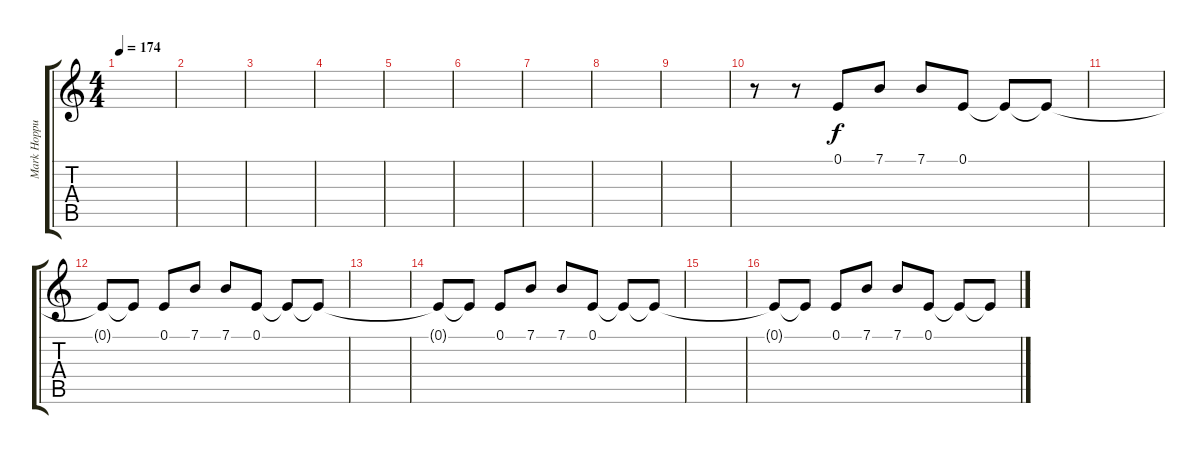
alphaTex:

\track ("Mark Hoppus - Vocals" "Mark Hoppu") {instrument altosax}
\staff {score tabs}
\tuning (E4 B3 G3 D3 A2 E2) {hide}
\ts (4 4)
\tempo 174
\clef g2
\ks c
|
|
|
|
|
|
|
|
|
r.8 r.8 0.1.8{balance 16} 7.1.8 7.1.8 0.1.8 0.1{t}.8 0.1{t}.8 |
|
0.1{t}.8 0.1{t}.8 0.1.8 7.1.8 7.1.8 0.1.8 0.1{t}.8 0.1{t}.8 |
|
0.1{t}.8 0.1{t}.8 0.1.8 7.1.8 7.1.8 0.1.8 0.1{t}.8 0.1{t}.8 |
|
0.1{t}.8 0.1{t}.8 0.1.8 7.1.8 7.1.8 0.1.8 0.1{t}.8 0.1{t}.8
